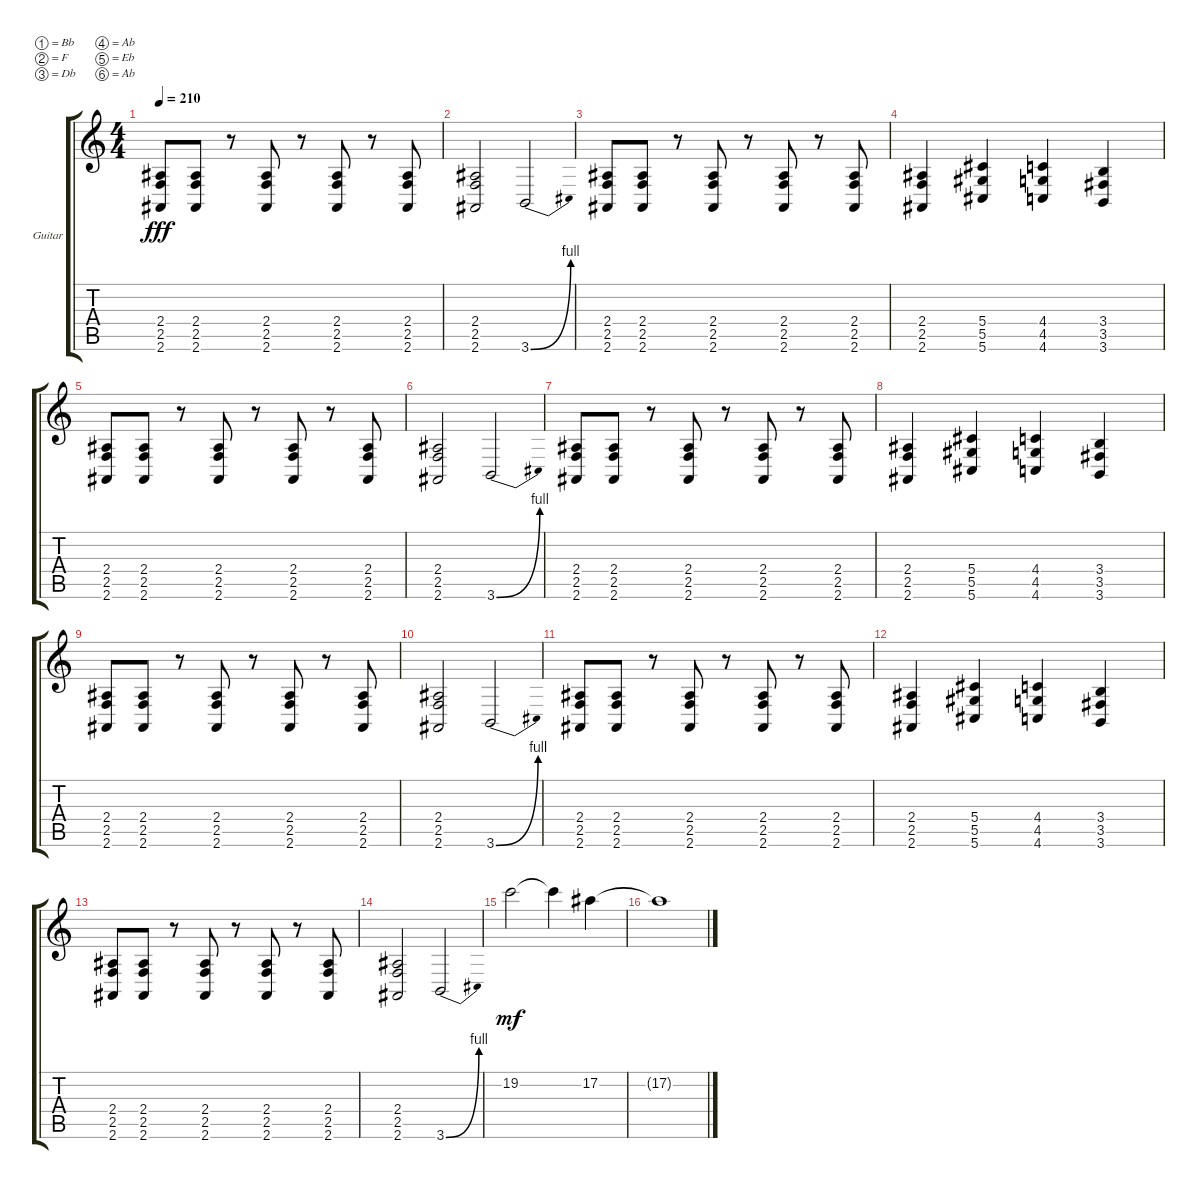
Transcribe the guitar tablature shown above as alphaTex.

\defaultSystemsLayout 4
\bracketExtendMode groupsimilarinstruments
\firstSystemTrackNameOrientation horizontal
\otherSystemsTrackNameOrientation horizontal
\track ("JR Bareis (Guitar)" "Guitar") {instrument distortionguitar}
\staff {score tabs}
\tuning (Bb3 F3 Db3 Ab2 Eb2 Ab1)
\ts (4 4)
\tempo 210
\clef g2
\ks c
(2.6 2.5 2.4).8{dy fff} (2.6 2.4 2.5).8 r.8 (2.6 2.5 2.4).8 r.8 (2.6 2.4 2.5).8 r.8 (2.6 2.5 2.4).8 |
(2.6 2.5 2.4).2 3.6{be (bend 0 0 15 4)}.2 |
(2.6 2.5 2.4).8 (2.6 2.4 2.5).8 r.8 (2.6 2.5 2.4).8 r.8 (2.6 2.4 2.5).8 r.8 (2.6 2.5 2.4).8 |
(2.6 2.5 2.4).4 (5.6 5.4 5.5).4 (4.6 4.5 4.4).4 (3.6 3.4 3.5).4 |
(2.6 2.5 2.4).8 (2.6 2.4 2.5).8 r.8 (2.6 2.5 2.4).8 r.8 (2.6 2.4 2.5).8 r.8 (2.6 2.5 2.4).8 |
(2.6 2.5 2.4).2 3.6{be (bend 0 0 15 4)}.2 |
(2.6 2.5 2.4).8 (2.6 2.4 2.5).8 r.8 (2.6 2.5 2.4).8 r.8 (2.6 2.4 2.5).8 r.8 (2.6 2.5 2.4).8 |
(2.6 2.5 2.4).4 (5.6 5.4 5.5).4 (4.6 4.5 4.4).4 (3.6 3.4 3.5).4 |
(2.6 2.5 2.4).8 (2.6 2.4 2.5).8 r.8 (2.6 2.5 2.4).8 r.8 (2.6 2.4 2.5).8 r.8 (2.6 2.5 2.4).8 |
(2.6 2.5 2.4).2 3.6{be (bend 0 0 15 4)}.2 |
(2.6 2.5 2.4).8 (2.6 2.4 2.5).8 r.8 (2.6 2.5 2.4).8 r.8 (2.6 2.4 2.5).8 r.8 (2.6 2.5 2.4).8 |
(2.6 2.5 2.4).4 (5.6 5.4 5.5).4 (4.6 4.5 4.4).4 (3.6 3.4 3.5).4 |
(2.6 2.5 2.4).8 (2.6 2.4 2.5).8 r.8 (2.6 2.5 2.4).8 r.8 (2.6 2.4 2.5).8 r.8 (2.6 2.5 2.4).8 |
(2.6 2.5 2.4).2 3.6{be (bend 0 0 15 4)}.2 |
19.2.2{dy mf} 19.2{t}.4 17.2.4 |
17.2{t}.1
